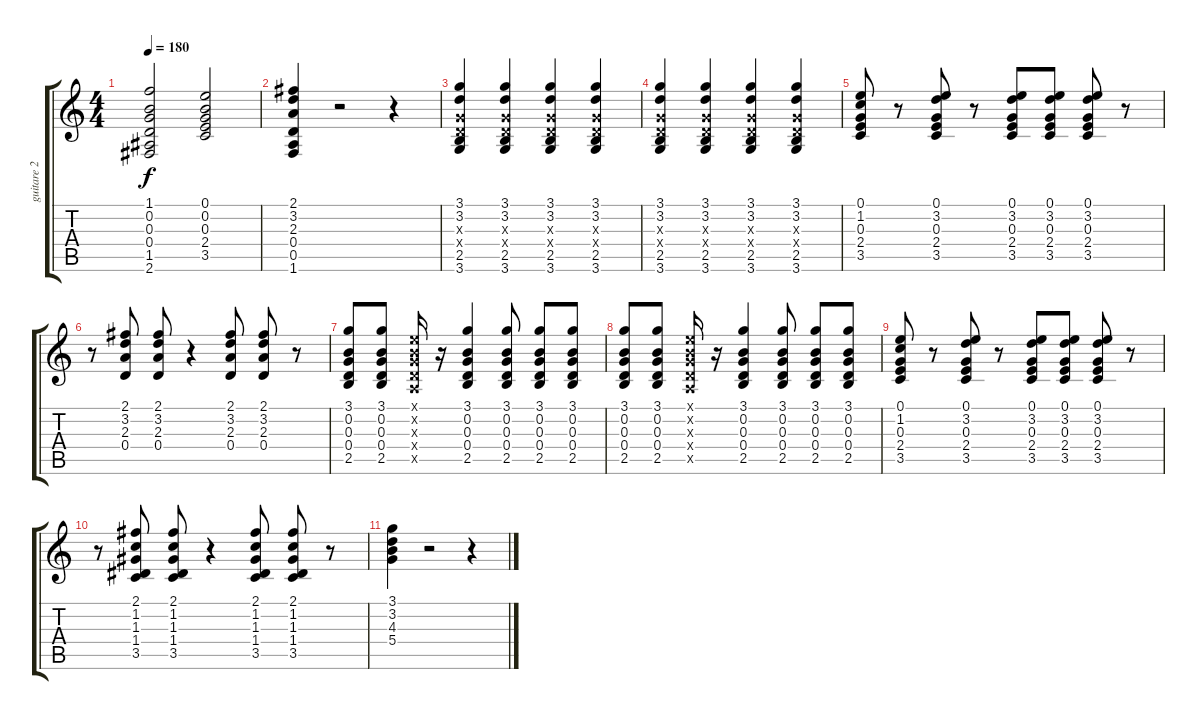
\track ("guitare 2 (lint)" "guitare 2 ") {instrument electricguitarclean}
\staff {score tabs}
\tuning (E4 B3 G3 D3 A2 E2) {hide}
\ts (4 4)
\tempo 180
\clef g2
\ks c
(1.1 0.2 0.3 0.4 1.5 2.6).2{dy f} (0.1 0.2 0.3 2.4 3.5).2 |
(2.1 3.2 2.3 0.4 0.5 1.6).4 r.2 r.4 |
(3.1 3.2 0.3{x} 0.4{x} 2.5 3.6).4 (3.1 3.2 0.3{x} 0.4{x} 2.5 3.6).4 (3.1 3.2 0.3{x} 0.4{x} 2.5 3.6).4 (3.1 3.2 0.3{x} 0.4{x} 2.5 3.6).4 |
(3.1 3.2 0.3{x} 0.4{x} 2.5 3.6).4 (3.1 3.2 0.3{x} 0.4{x} 2.5 3.6).4 (3.1 3.2 0.3{x} 0.4{x} 2.5 3.6).4 (3.1 3.2 0.3{x} 0.4{x} 2.5 3.6).4 |
(0.1 1.2 0.3 2.4 3.5).8 r.8 (0.1 3.2 0.3 2.4 3.5).8 r.8 (0.1 3.2 0.3 2.4 3.5).8 (0.1 3.2 0.3 2.4 3.5).8 (0.1 3.2 0.3 2.4 3.5).8 r.8 |
r.8 (2.1 3.2 2.3 0.4).8 (2.1 3.2 2.3 0.4).8 r.4 (2.1 3.2 2.3 0.4).8 (2.1 3.2 2.3 0.4).8 r.8 |
(3.1 0.2 0.3 0.4 2.5).8 (3.1 0.2 0.3 0.4 2.5).8 (0.1{x} 0.2{x} 0.3{x} 0.4{x} 0.5{x}).16 r.16 (3.1 0.2 0.3 0.4 2.5).4 (3.1 0.2 0.3 0.4 2.5).8 (3.1 0.2 0.3 0.4 2.5).8 (3.1 0.2 0.3 0.4 2.5).8 |
(3.1 0.2 0.3 0.4 2.5).8 (3.1 0.2 0.3 0.4 2.5).8 (0.1{x} 0.2{x} 0.3{x} 0.4{x} 0.5{x}).16 r.16 (3.1 0.2 0.3 0.4 2.5).4 (3.1 0.2 0.3 0.4 2.5).8 (3.1 0.2 0.3 0.4 2.5).8 (3.1 0.2 0.3 0.4 2.5).8 |
(0.1 1.2 0.3 2.4 3.5).8 r.8 (0.1 3.2 0.3 2.4 3.5).8 r.8 (0.1 3.2 0.3 2.4 3.5).8 (0.1 3.2 0.3 2.4 3.5).8 (0.1 3.2 0.3 2.4 3.5).8 r.8 |
r.8 (2.1 1.2 1.3 1.4 3.5).8 (2.1 1.2 1.3 1.4 3.5).8 r.4 (2.1 1.2 1.3 1.4 3.5).8 (2.1 1.2 1.3 1.4 3.5).8 r.8 |
(3.1 3.2 4.3 5.4).4 r.2 r.4
